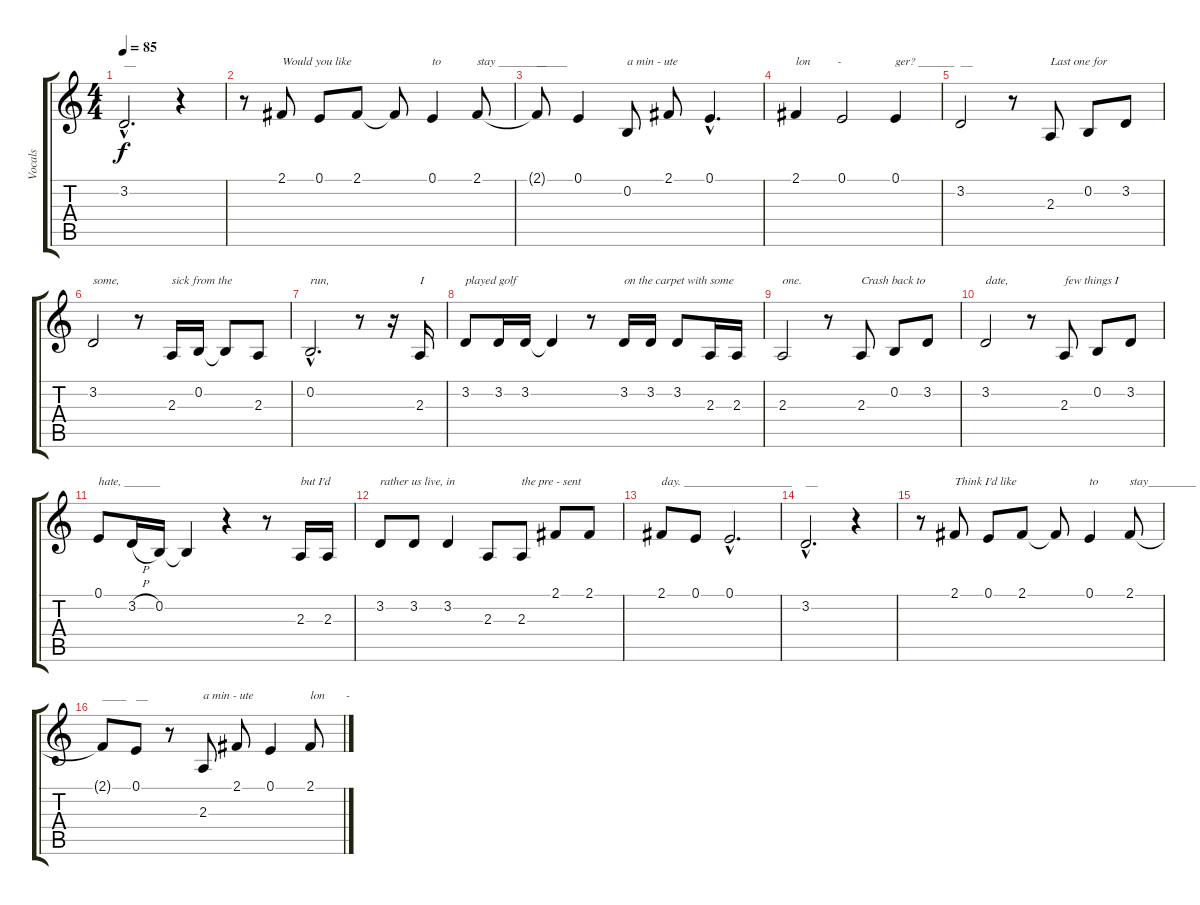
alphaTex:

\track ("Vocals" "Vocals") {instrument lead2sawtooth}
\staff {score tabs}
\tuning (E4 B3 G3 D3 A2 E2) {hide}
\ts (4 4)
\tempo 85
\clef g2
\ks c
3.2{hac}.2{d txt "__" dy f} r.4 |
r.8 2.1.8{txt "Would you like"} 0.1.8 2.1.8 2.1{t}.8 0.1.4{txt "to"} 2.1.8{txt "stay ________"} |
2.1{t}.8{txt "_____"} 0.1.4 0.2.8{txt "a min - ute"} 2.1.8 0.1{hac}.4{d} |
2.1.4{txt "lon         -"} 0.1.2 0.1.4{txt "ger? ______"} |
3.2.2{txt "__"} r.8 2.3.8{txt "Last one for"} 0.2.8 3.2.8 |
3.2.2{txt "some,"} r.8 2.3.16{txt "sick from the"} 0.2.16 0.2{t}.8 2.3.8 |
0.2{hac}.2{d txt "run,"} r.8 r.16 2.3.16{txt "I"} |
3.2.8{txt "played golf"} 3.2.16 3.2.16 3.2{t}.4 r.8 3.2.16{txt "on the carpet with some"} 3.2.16 3.2.8 2.3.16 2.3.16 |
2.3.2{txt "one."} r.8 2.3.8{txt "Crash back to"} 0.2.8 3.2.8 |
3.2.2{txt "date,"} r.8 2.3.8{txt "few things I"} 0.2.8 3.2.8 |
0.1.8{txt "hate, ______"} 3.2{h}.16 0.2.16 0.2{t}.4 r.4 r.8 2.3.16{txt "but I'd"} 2.3.16 |
3.2.8{txt "rather us live, in"} 3.2.8 3.2.4 2.3.8 2.3.8{txt "the pre - sent"} 2.1.8 2.1.8 |
2.1.8{txt "day. __________________"} 0.1.8 0.1{hac}.2{d} |
3.2{hac}.2{d txt "__"} r.4 |
r.8 2.1.8{txt "Think I'd like"} 0.1.8 2.1.8 2.1{t}.8 0.1.4{txt "to"} 2.1.8{txt "stay________"} |
2.1{t}.8{txt "____"} 0.1.8{txt "__"} r.8 2.3.8{txt "a min - ute"} 2.1.8 0.1.4 2.1.8{txt "lon       -"}
